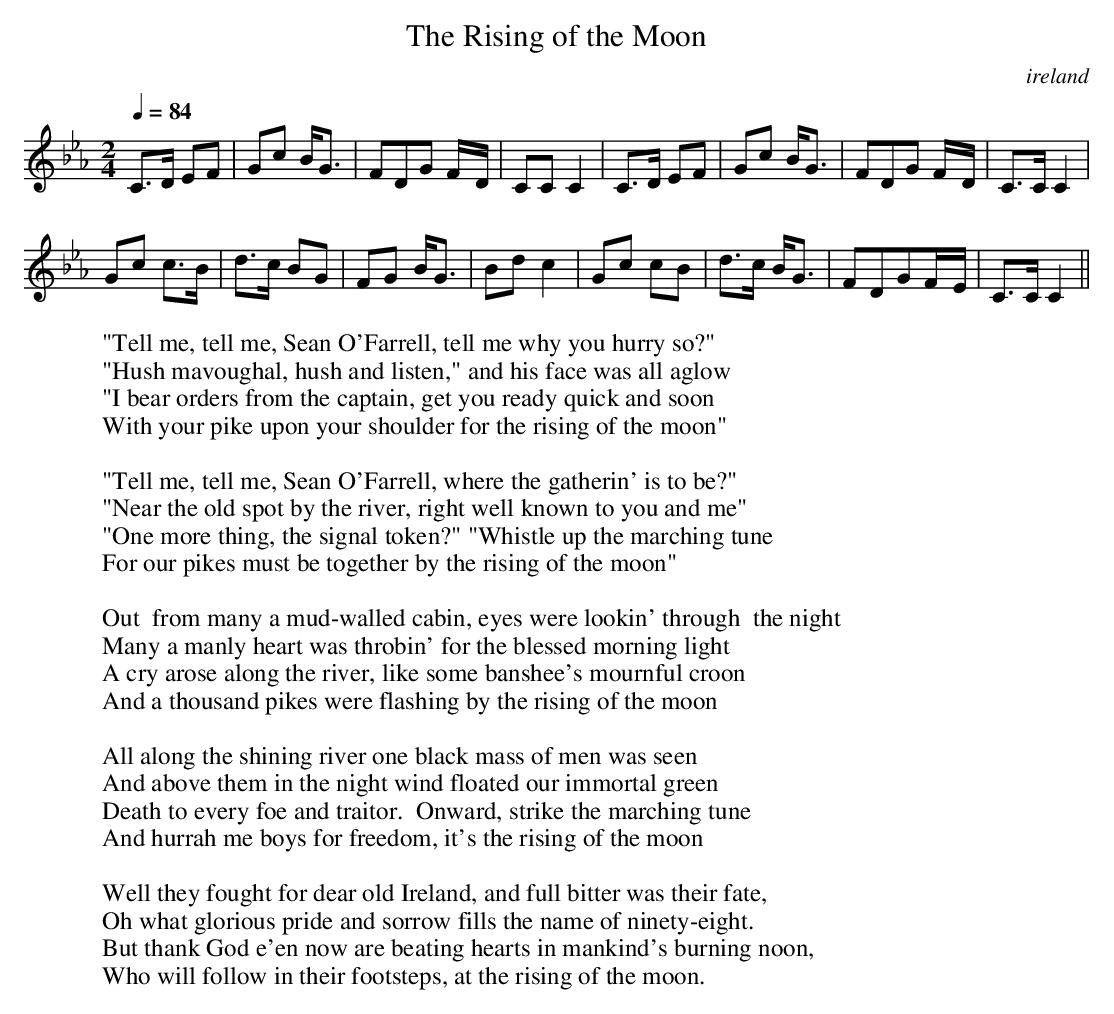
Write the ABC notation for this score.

X:1
T:Rising of the Moon, The
O:ireland
M:2/4
L:1/8
Q:1/4=84
W:"Tell me, tell me, Sean O'Farrell, tell me why you hurry so?"
W:"Hush mavoughal, hush and listen," and his face was all aglow
W:"I bear orders from the captain, get you ready quick and soon
W:With your pike upon your shoulder for the rising of the moon"
W:
W:"Tell me, tell me, Sean O'Farrell, where the gatherin' is to be?"
W:"Near the old spot by the river, right well known to you and me"
W:"One more thing, the signal token?" "Whistle up the marching tune
W:For our pikes must be together by the rising of the moon"
W:
W:Out  from many a mud-walled cabin, eyes were lookin' through  the night
W:Many a manly heart was throbin' for the blessed morning light
W:A cry arose along the river, like some banshee's mournful croon
W:And a thousand pikes were flashing by the rising of the moon
W:
W:All along the shining river one black mass of men was seen
W:And above them in the night wind floated our immortal green
W:Death to every foe and traitor.  Onward, strike the marching tune
W:And hurrah me boys for freedom, it's the rising of the moon
W:
W:Well they fought for dear old Ireland, and full bitter was their fate,
W:Oh what glorious pride and sorrow fills the name of ninety-eight.
W:But thank God e'en now are beating hearts in mankind's burning noon,
W:Who will follow in their footsteps, at the rising of the moon.
K:Eb
C3/2D/ EF|Gc B/G3/2|FDG F/-D/|CCC2|\
C3/2D/ EF|Gc B/G3/2|FDG F/-D/|C3/2C/ C2|
Gc c3/2B/|d3/2c/ BG|FG B/G3/2|Bd c2|\
Gc cB|d3/2c/ B/G3/2|FDGF/-E/|C3/2C/C2||
